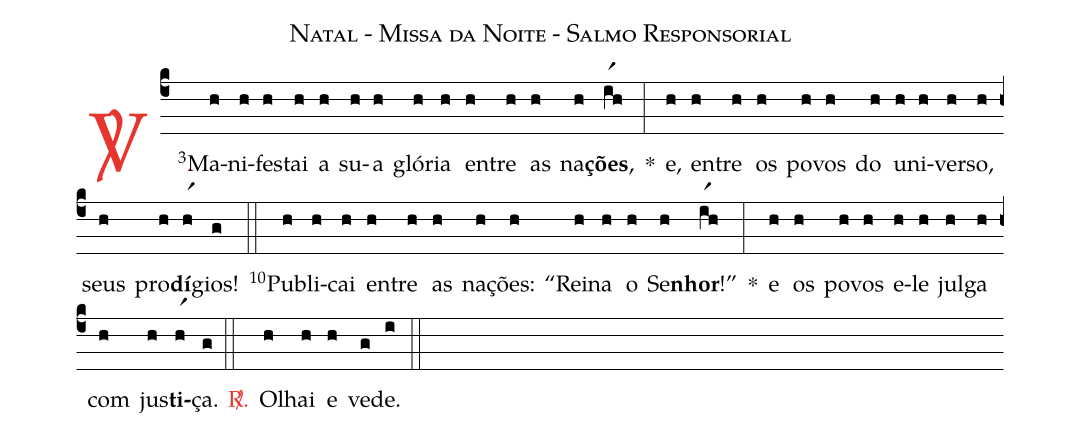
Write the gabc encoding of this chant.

name: Natal - Missa da Noite - Salmo Responsorial;
%%
(c4)

<c><sp>V/</sp>.</c>() <v>\VSup{3}</v>Ma(h)ni(h)fes(h)tai(h) a(h) su(h)a(h) gló(h)ria(h) en(h)tre(h) as(h) na(h)<b>ções</b>,(ir1h) *(:)
e,(h) en(h)tre(h) os(h) po(h)vos(h) do(h) u(h)ni(h)ver(h)so,(h) seus(h) pro(h)<b>dí</b>(hr1)gios!(g)

(::)

<v>\VSup{10}</v>Pu(h)bli(h)cai(h) en(h)tre(h) as(h) na(h)ções:(h) ``Rei(h)na(h) o(h) Se(h)<b>nhor</b>!''(ir1h) *(:)
e(h) os(h) po(h)vos(h) e(h)le(h) jul(h)ga(h) com(h) jus(h)<b>ti</b>(hr1)ça.(g)

(::)

<c><sp>R/</sp>.</c>() O(h)lhai(h) e(h) ve(g)de.(i)

(::)
